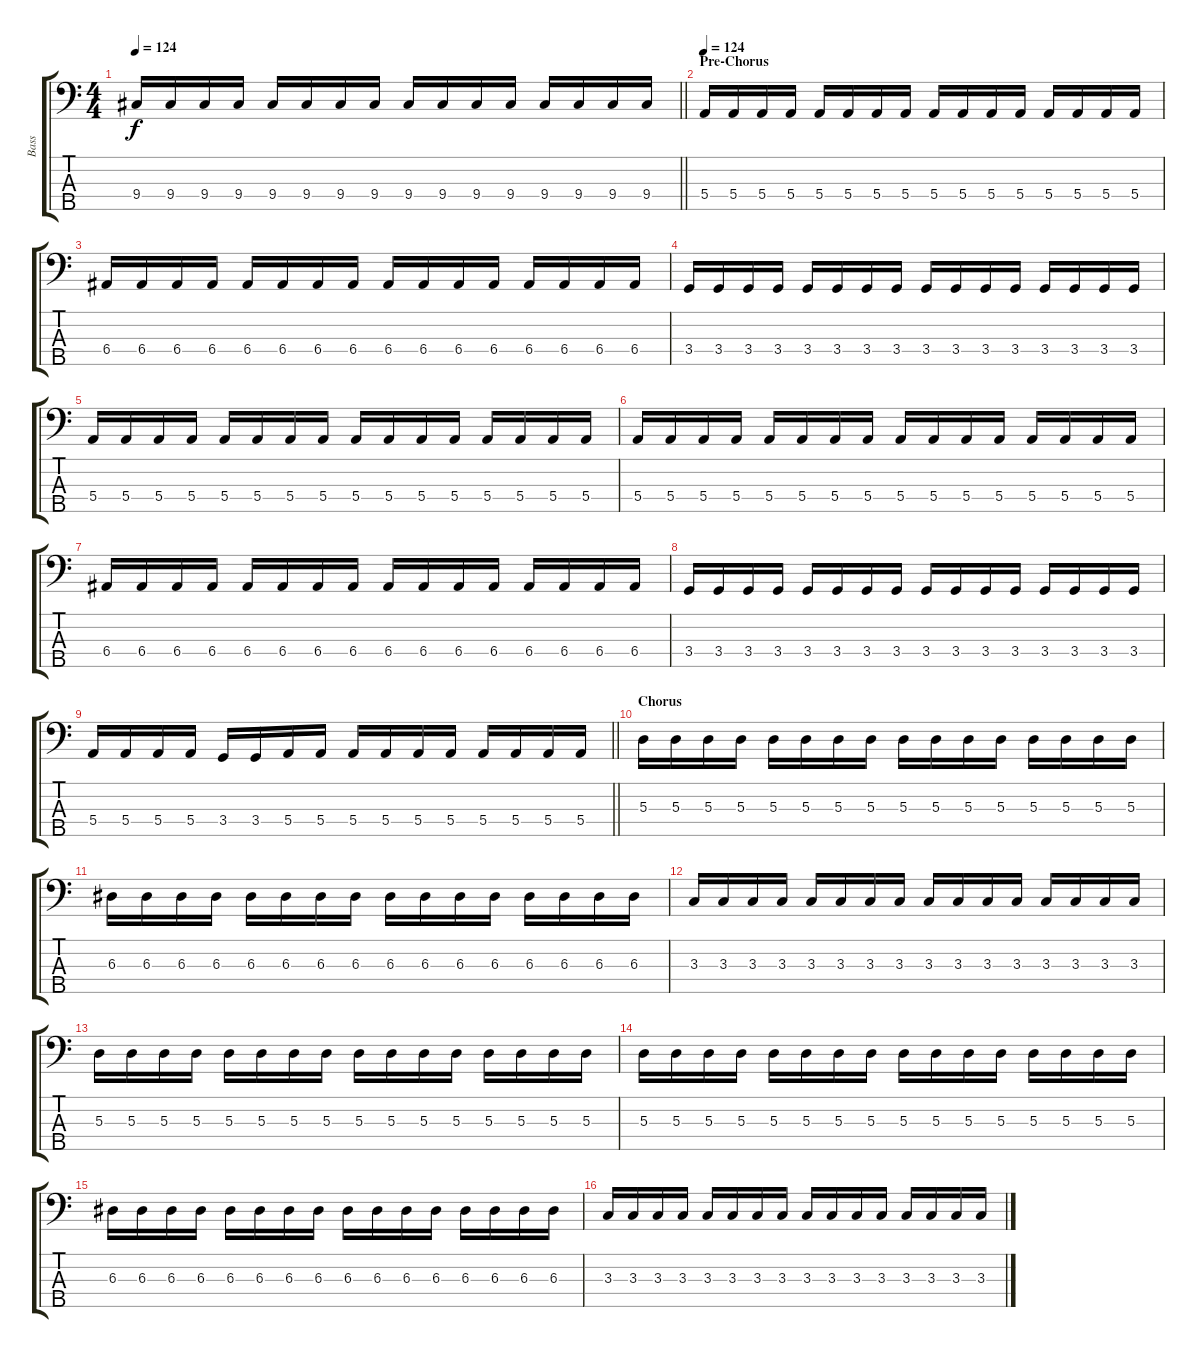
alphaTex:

\track ("Bass" "Bass") {instrument electricbassfinger}
\staff {score tabs}
\tuning (G2 D2 A1 E1 A0) {hide}
\ts (4 4)
\tempo 124
\clef f4
\barLineRight lightlight
\ks c
9.4.16{dy f volume 14} 9.4.16 9.4.16 9.4.16 9.4.16 9.4.16 9.4.16 9.4.16 9.4.16 9.4.16 9.4.16 9.4.16 9.4.16 9.4.16 9.4.16 9.4.16 |
\section ("" "Pre-Chorus")
\tempo 124
5.4.16{volume 16} 5.4.16 5.4.16 5.4.16 5.4.16 5.4.16 5.4.16 5.4.16 5.4.16 5.4.16 5.4.16 5.4.16 5.4.16 5.4.16 5.4.16 5.4.16 |
6.4.16 6.4.16 6.4.16 6.4.16 6.4.16 6.4.16 6.4.16 6.4.16 6.4.16 6.4.16 6.4.16 6.4.16 6.4.16 6.4.16 6.4.16 6.4.16 |
3.4.16 3.4.16 3.4.16 3.4.16 3.4.16 3.4.16 3.4.16 3.4.16 3.4.16 3.4.16 3.4.16 3.4.16 3.4.16 3.4.16 3.4.16 3.4.16 |
5.4.16 5.4.16 5.4.16 5.4.16 5.4.16 5.4.16 5.4.16 5.4.16 5.4.16 5.4.16 5.4.16 5.4.16 5.4.16 5.4.16 5.4.16 5.4.16 |
5.4.16 5.4.16 5.4.16 5.4.16 5.4.16 5.4.16 5.4.16 5.4.16 5.4.16 5.4.16 5.4.16 5.4.16 5.4.16 5.4.16 5.4.16 5.4.16 |
6.4.16 6.4.16 6.4.16 6.4.16 6.4.16 6.4.16 6.4.16 6.4.16 6.4.16 6.4.16 6.4.16 6.4.16 6.4.16 6.4.16 6.4.16 6.4.16 |
3.4.16 3.4.16 3.4.16 3.4.16 3.4.16 3.4.16 3.4.16 3.4.16 3.4.16 3.4.16 3.4.16 3.4.16 3.4.16 3.4.16 3.4.16 3.4.16 |
\barLineRight lightlight
5.4.16 5.4.16 5.4.16 5.4.16 3.4.16 3.4.16 5.4.16 5.4.16 5.4.16 5.4.16 5.4.16 5.4.16 5.4.16 5.4.16 5.4.16 5.4.16 |
\section ("" "Chorus")
5.3.16{volume 14} 5.3.16 5.3.16 5.3.16 5.3.16 5.3.16 5.3.16 5.3.16 5.3.16 5.3.16 5.3.16 5.3.16 5.3.16 5.3.16 5.3.16 5.3.16 |
6.3.16 6.3.16 6.3.16 6.3.16 6.3.16 6.3.16 6.3.16 6.3.16 6.3.16 6.3.16 6.3.16 6.3.16 6.3.16 6.3.16 6.3.16 6.3.16 |
3.3.16 3.3.16 3.3.16 3.3.16 3.3.16 3.3.16 3.3.16 3.3.16 3.3.16 3.3.16 3.3.16 3.3.16 3.3.16 3.3.16 3.3.16 3.3.16 |
5.3.16 5.3.16 5.3.16 5.3.16 5.3.16 5.3.16 5.3.16 5.3.16 5.3.16 5.3.16 5.3.16 5.3.16 5.3.16 5.3.16 5.3.16 5.3.16 |
5.3.16 5.3.16 5.3.16 5.3.16 5.3.16 5.3.16 5.3.16 5.3.16 5.3.16 5.3.16 5.3.16 5.3.16 5.3.16 5.3.16 5.3.16 5.3.16 |
6.3.16 6.3.16 6.3.16 6.3.16 6.3.16 6.3.16 6.3.16 6.3.16 6.3.16 6.3.16 6.3.16 6.3.16 6.3.16 6.3.16 6.3.16 6.3.16 |
3.3.16 3.3.16 3.3.16 3.3.16 3.3.16 3.3.16 3.3.16 3.3.16 3.3.16 3.3.16 3.3.16 3.3.16 3.3.16 3.3.16 3.3.16 3.3.16
